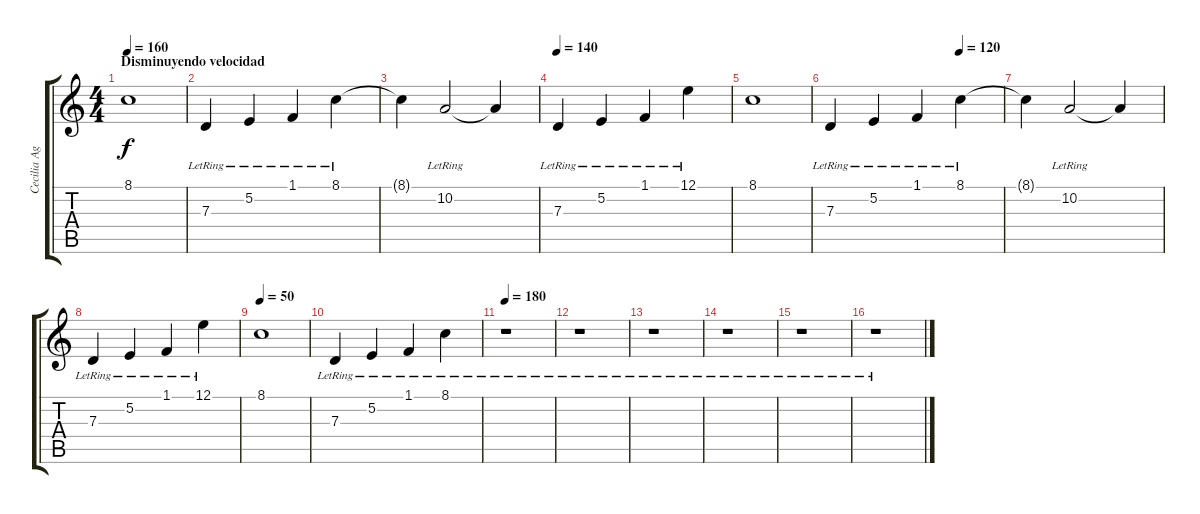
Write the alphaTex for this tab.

\track ("Cecilia Aguayo (Sintetizador 1)" "Cecilia Ag") {instrument orchestralharp}
\staff {score tabs}
\tuning (E4 B3 G3 D3 A2 E2) {hide}
\ts (4 4)
\section ("" "Disminuyendo velocidad")
\tempo 160
\clef g2
\ks c
8.1.1{dy f} |
7.3{lr}.4 5.2{lr}.4 1.1{lr}.4 8.1{lr}.4 |
8.1{t}.4 10.2{lr}.2 10.2{t}.4 |
\tempo 140
7.3{lr}.4 5.2{lr}.4 1.1{lr}.4 12.1{lr}.4 |
8.1.1 |
\tempo (120 0.75)
7.3{lr}.4 5.2{lr}.4 1.1{lr}.4 8.1{lr}.4 |
8.1{t}.4 10.2{lr}.2 10.2{t}.4 |
7.3{lr}.4 5.2{lr}.4 1.1{lr}.4 12.1{lr}.4 |
\tempo 50
8.1.1 |
7.3{lr}.4 5.2{lr}.4 1.1{lr}.4 8.1{lr}.4 |
\tempo 180
r.1 |
r.1 |
r.1 |
r.1 |
r.1 |
r.1
